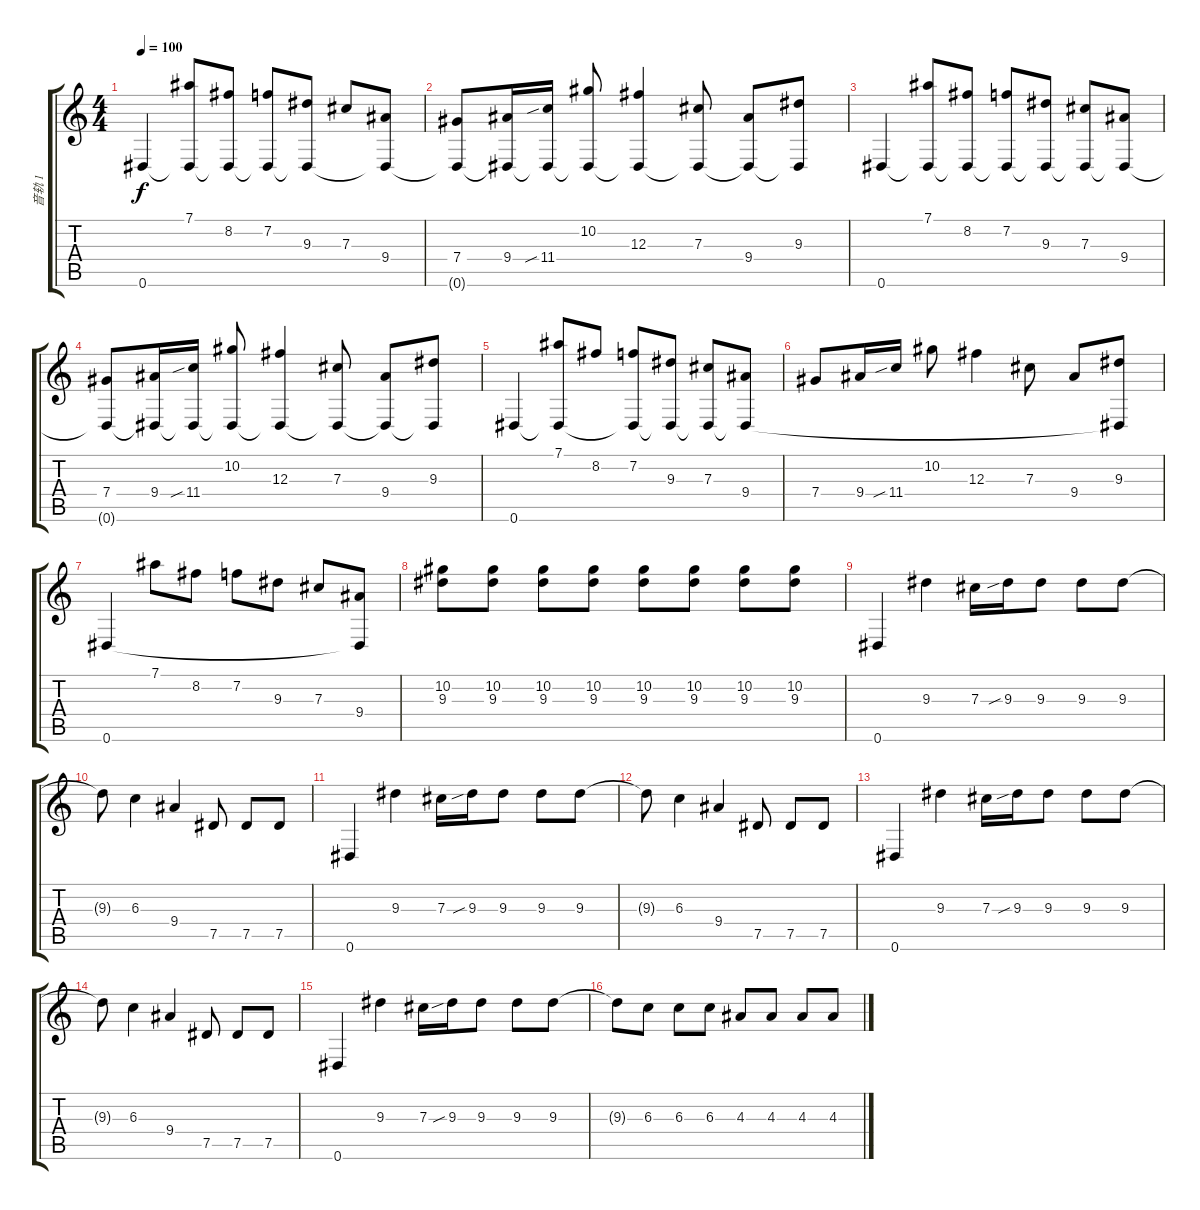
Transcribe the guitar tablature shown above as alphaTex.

\track ("音轨 1" "音轨 1") {instrument overdrivenguitar}
\staff {score tabs}
\tuning (Eb4 Bb3 Gb3 Db3 Ab2 Eb2) {hide}
\ts (4 4)
\tempo 100
\clef g2
\ks c
0.6.4{dy f instrument overdrivenguitar} (7.1 0.6{t}).8 (8.2 0.6{t}).8 (7.2 0.6{t}).8 (9.3 0.6{t}).8 7.3.8 (9.4 0.6{t}).8 |
(7.4 0.6{t}).8 (9.4 0.6{t}).16 (11.4{sib} 0.6{t}).16 (10.2 0.6{t}).8 (12.3 0.6{t}).4 (7.3 0.6{t}).8 (9.4 0.6{t}).8 (9.3 0.6{t}).8 |
0.6.4 (7.1 0.6{t}).8 (8.2 0.6{t}).8 (7.2 0.6{t}).8 (9.3 0.6{t}).8 (7.3 0.6{t}).8 (9.4 0.6{t}).8 |
(7.4 0.6{t}).8 (9.4 0.6{t}).16 (11.4{sib} 0.6{t}).16 (10.2 0.6{t}).8 (12.3 0.6{t}).4 (7.3 0.6{t}).8 (9.4 0.6{t}).8 (9.3 0.6{t}).8 |
0.6.4 (7.1 0.6{t}).8 8.2.8 (7.2 0.6{t}).8 (9.3 0.6{t}).8 (7.3 0.6{t}).8 (9.4 0.6{t}).8 |
7.4.8 9.4.16 11.4{sib}.16 10.2.8 12.3.4 7.3.8 9.4.8 (9.3 0.6{t}).8 |
0.6.4 7.1.8 8.2.8 7.2.8 9.3.8 7.3.8 (9.4 0.6{t}).8 |
(10.2 9.3).8 (10.2 9.3).8 (10.2 9.3).8 (10.2 9.3).8 (10.2 9.3).8 (10.2 9.3).8 (10.2 9.3).8 (10.2 9.3).8 |
0.6.4 9.3.4 7.3.16 9.3{sib}.16 9.3.8 9.3.8 9.3.8 |
9.3{t}.8 6.3.4 9.4.4 7.5.8 7.5.8 7.5.8 |
0.6.4 9.3.4 7.3.16 9.3{sib}.16 9.3.8 9.3.8 9.3.8 |
9.3{t}.8 6.3.4 9.4.4 7.5.8 7.5.8 7.5.8 |
0.6.4 9.3.4 7.3.16 9.3{sib}.16 9.3.8 9.3.8 9.3.8 |
9.3{t}.8 6.3.4 9.4.4 7.5.8 7.5.8 7.5.8 |
0.6.4 9.3.4 7.3.16 9.3{sib}.16 9.3.8 9.3.8 9.3.8 |
9.3{t}.8 6.3.8 6.3.8 6.3.8 4.3.8 4.3.8 4.3.8 4.3.8
